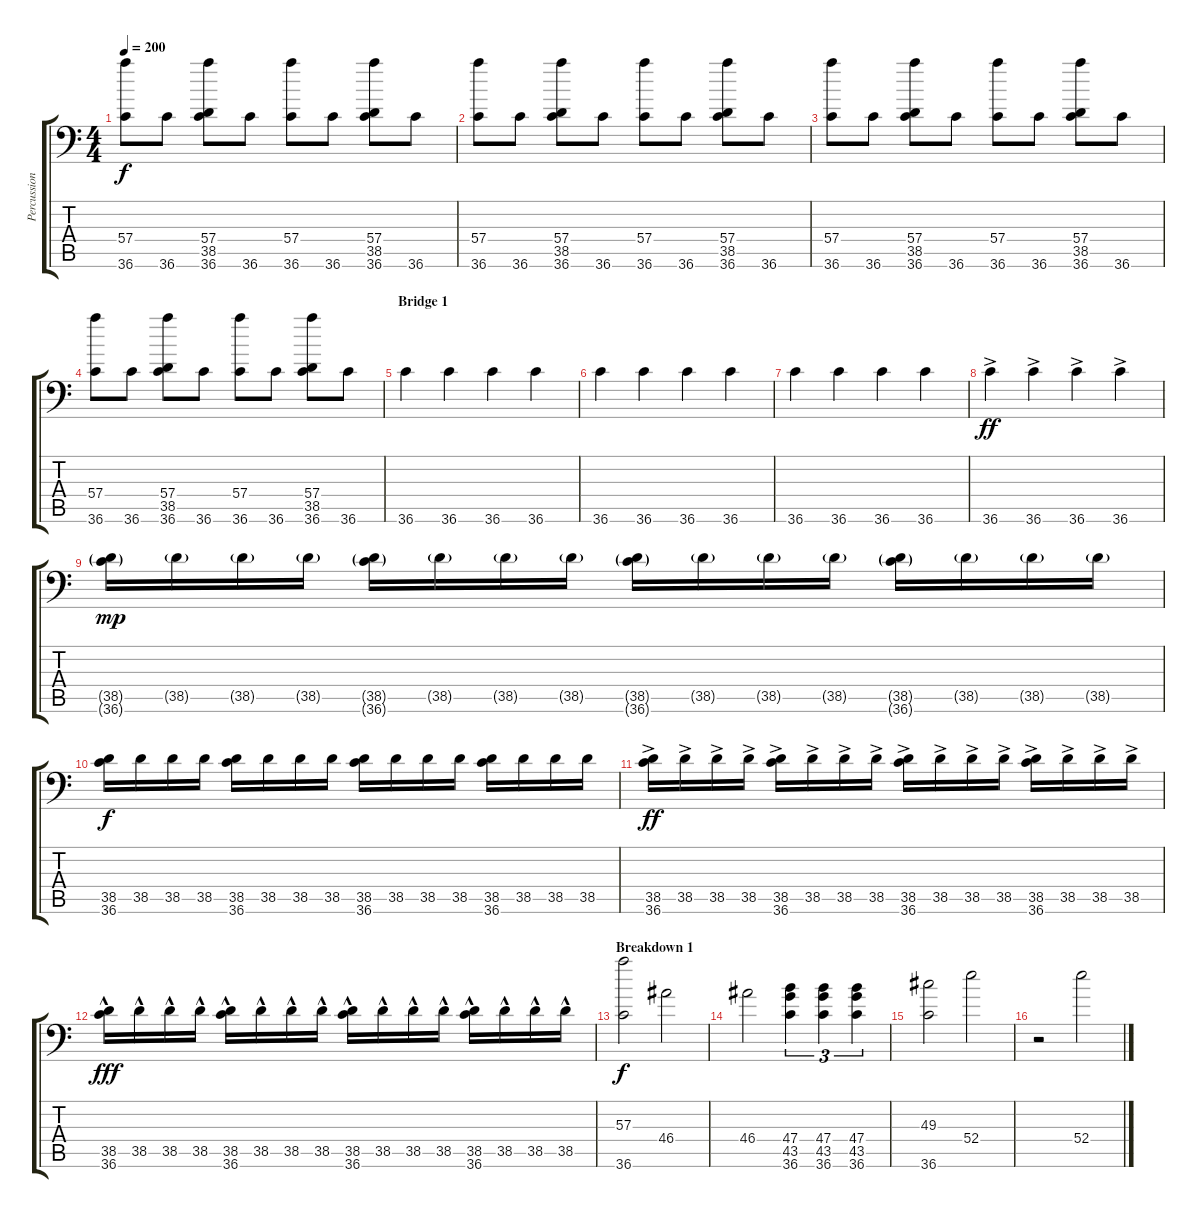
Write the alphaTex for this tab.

\track ("Percussion" "Percussion") {instrument acousticgrandpiano}
\staff {score tabs}
\tuning (C-1 C-1 C-1 C-1 C-1 C-1) {hide}
\ts (4 4)
\tempo 200
\clef f4
\ks c
(57.4 36.6).8{dy f} 36.6.8 (57.4 38.5 36.6).8 36.6.8 (57.4 36.6).8 36.6.8 (57.4 38.5 36.6).8 36.6.8 |
(57.4 36.6).8 36.6.8 (57.4 38.5 36.6).8 36.6.8 (57.4 36.6).8 36.6.8 (57.4 38.5 36.6).8 36.6.8 |
(57.4 36.6).8 36.6.8 (57.4 38.5 36.6).8 36.6.8 (57.4 36.6).8 36.6.8 (57.4 38.5 36.6).8 36.6.8 |
(57.4 36.6).8 36.6.8 (57.4 38.5 36.6).8 36.6.8 (57.4 36.6).8 36.6.8 (57.4 38.5 36.6).8 36.6.8 |
\section ("" "Bridge 1")
36.6.4 36.6.4 36.6.4 36.6.4 |
36.6.4 36.6.4 36.6.4 36.6.4 |
36.6.4 36.6.4 36.6.4 36.6.4 |
36.6{ac}.4{dy ff} 36.6{ac}.4 36.6{ac}.4 36.6{ac}.4 |
(38.5{g} 36.6{g}).16{dy mp} 38.5{g}.16 38.5{g}.16 38.5{g}.16 (38.5{g} 36.6{g}).16 38.5{g}.16 38.5{g}.16 38.5{g}.16 (38.5{g} 36.6{g}).16 38.5{g}.16 38.5{g}.16 38.5{g}.16 (38.5{g} 36.6{g}).16 38.5{g}.16 38.5{g}.16 38.5{g}.16 |
(38.5 36.6).16{dy f} 38.5.16 38.5.16 38.5.16 (38.5 36.6).16 38.5.16 38.5.16 38.5.16 (38.5 36.6).16 38.5.16 38.5.16 38.5.16 (38.5 36.6).16 38.5.16 38.5.16 38.5.16 |
(38.5{ac} 36.6{ac}).16{dy ff} 38.5{ac}.16 38.5{ac}.16 38.5{ac}.16 (38.5{ac} 36.6{ac}).16 38.5{ac}.16 38.5{ac}.16 38.5{ac}.16 (38.5{ac} 36.6{ac}).16 38.5{ac}.16 38.5{ac}.16 38.5{ac}.16 (38.5{ac} 36.6{ac}).16 38.5{ac}.16 38.5{ac}.16 38.5{ac}.16 |
(38.5{hac} 36.6{hac}).16{dy fff} 38.5{hac}.16 38.5{hac}.16 38.5{hac}.16 (38.5{hac} 36.6{hac}).16 38.5{hac}.16 38.5{hac}.16 38.5{hac}.16 (38.5{hac} 36.6{hac}).16 38.5{hac}.16 38.5{hac}.16 38.5{hac}.16 (38.5{hac} 36.6{hac}).16 38.5{hac}.16 38.5{hac}.16 38.5{hac}.16 |
\section ("" "Breakdown 1")
(57.3 36.6).2{dy f} 46.4.2 |
46.4.2 (47.4 43.5 36.6).4{tu (3 2)} (47.4 43.5 36.6).4{tu (3 2)} (47.4 43.5 36.6).4{tu (3 2)} |
(49.3 36.6).2 52.4.2 |
r.2 52.4.2
